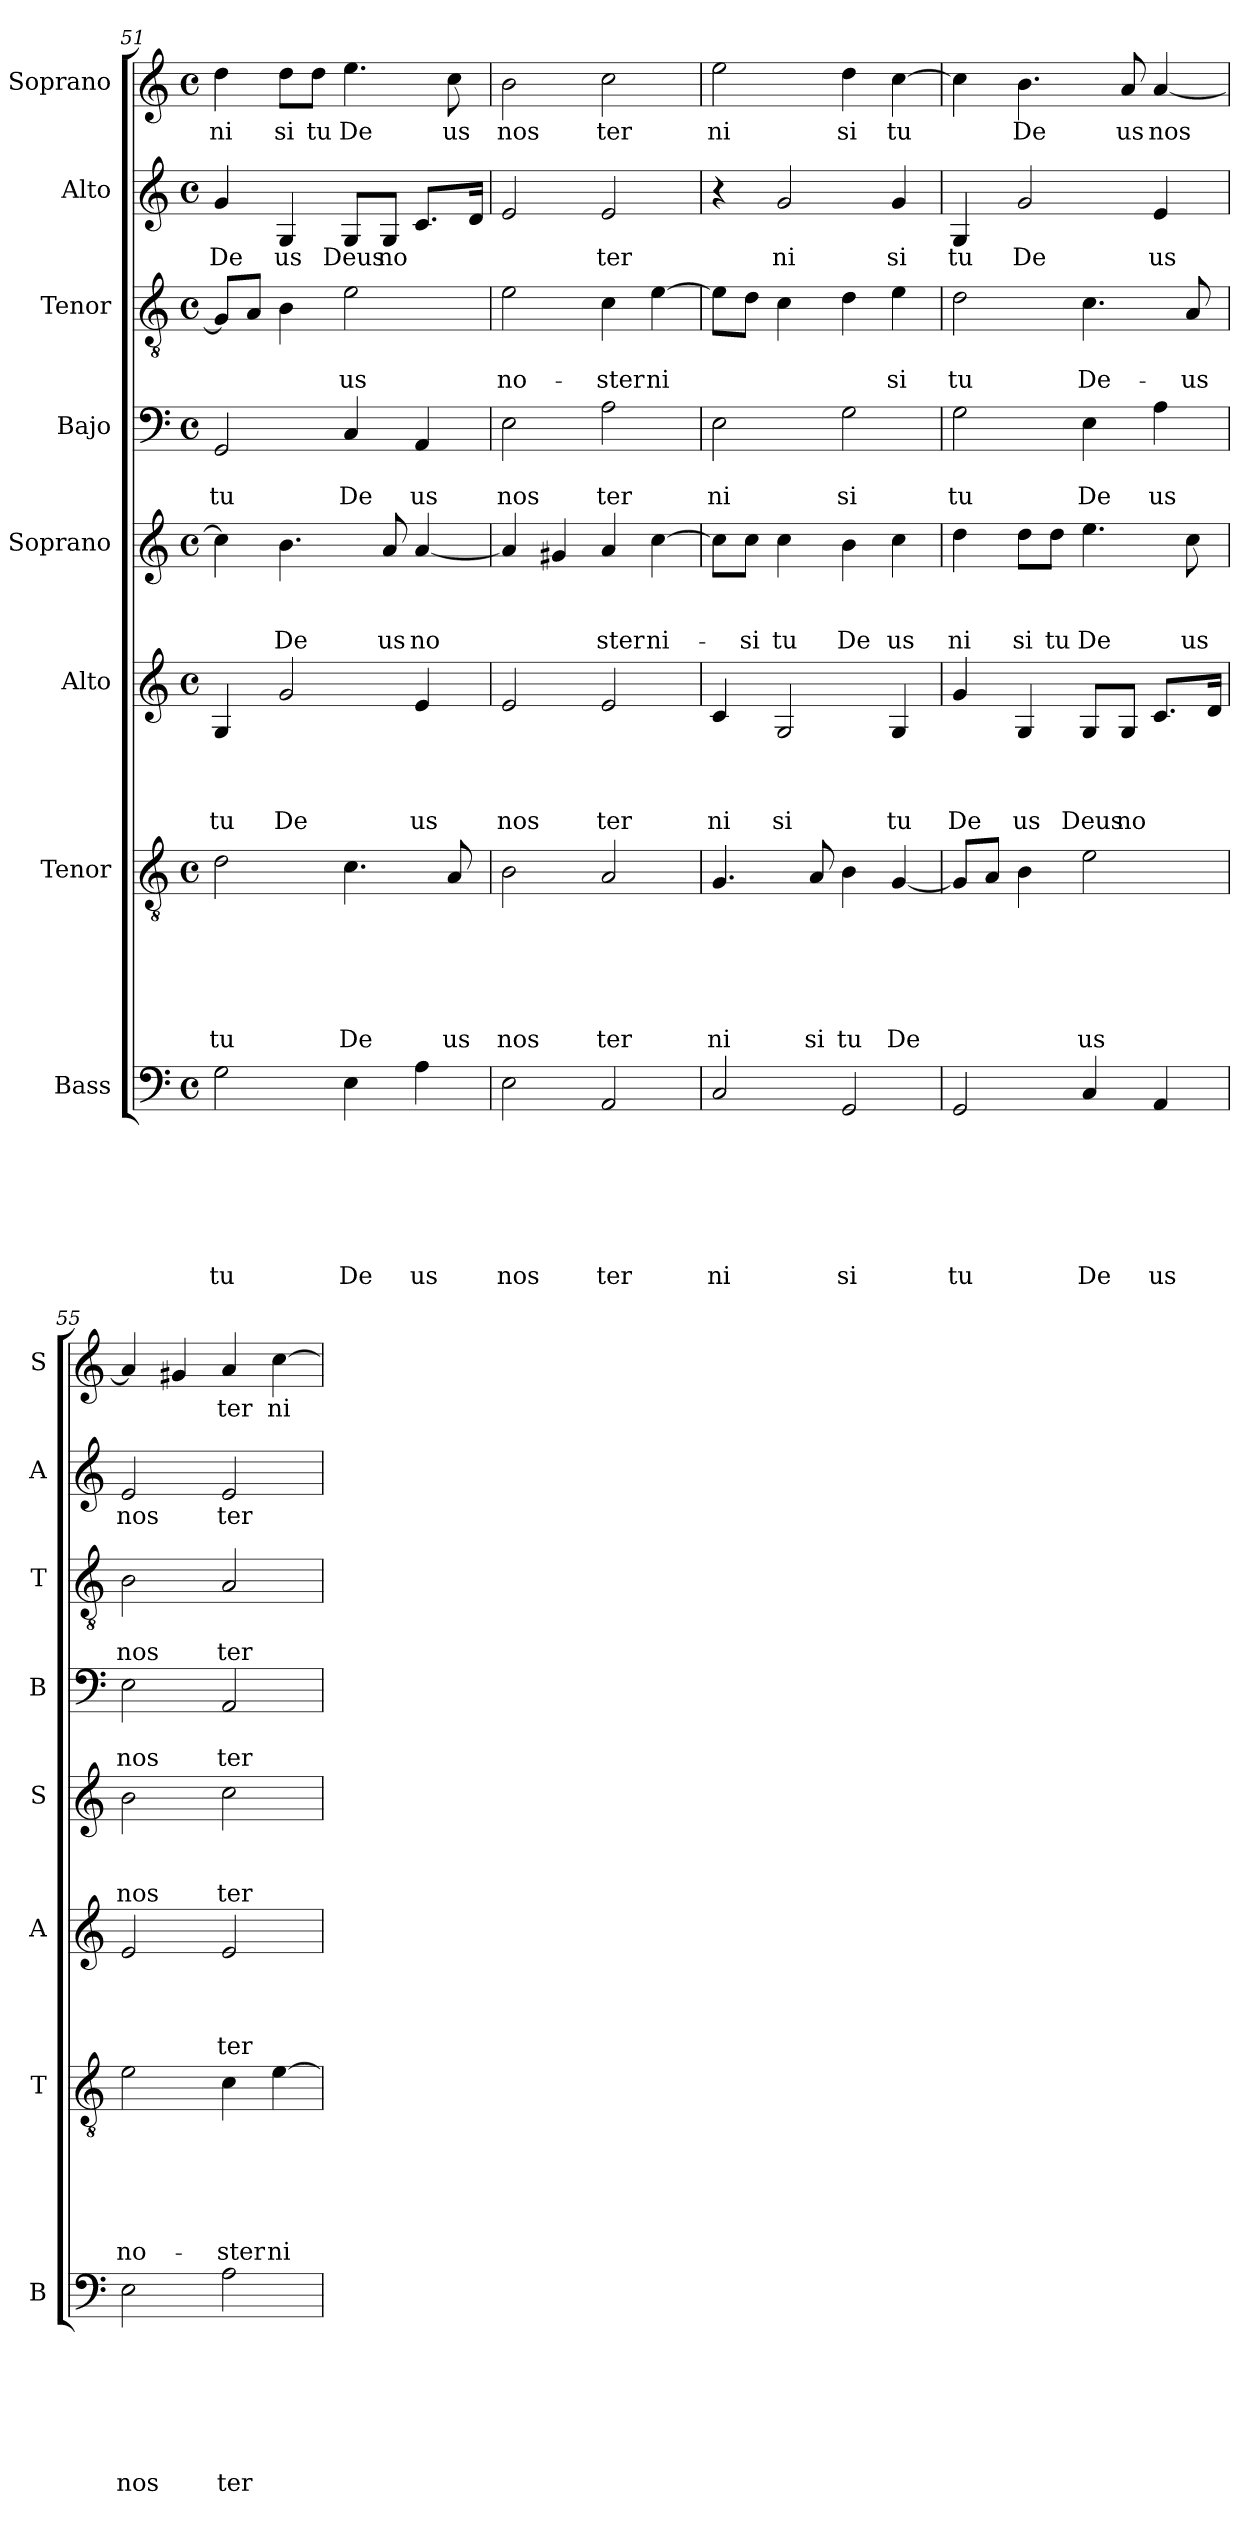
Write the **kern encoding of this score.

**kern	**text	**text	**text	**text	**text	**text	**text	**kern	**text	**text	**text	**text	**text	**text	**kern	**text	**text	**text	**text	**kern	**text	**text	**text	**kern	**text	**text	**kern	**text	**text	**kern	**text	**kern	**text
*part8	*part8	*part8	*part8	*part8	*part8	*part8	*part8	*part7	*part7	*part7	*part7	*part7	*part7	*part7	*part6	*part6	*part6	*part6	*part6	*part5	*part5	*part5	*part5	*part4	*part4	*part4	*part3	*part3	*part3	*part2	*part2	*part1	*part1
*staff8	*staff8	*staff8	*staff8	*staff8	*staff8	*staff8	*staff8	*staff7	*staff7	*staff7	*staff7	*staff7	*staff7	*staff7	*staff6	*staff6	*staff6	*staff6	*staff6	*staff5	*staff5	*staff5	*staff5	*staff4	*staff4	*staff4	*staff3	*staff3	*staff3	*staff2	*staff2	*staff1	*staff1
*I"Bass	*	*	*	*	*	*	*	*I"Tenor	*	*	*	*	*	*	*I"Alto	*	*	*	*	*I"Soprano	*	*	*	*I"Bajo	*	*	*I"Tenor	*	*	*I"Alto	*	*I"Soprano	*
*I'B	*	*	*	*	*	*	*	*I'T	*	*	*	*	*	*	*I'A	*	*	*	*	*I'S	*	*	*	*I'B	*	*	*I'T	*	*	*I'A	*	*I'S	*
*clefF4	*	*	*	*	*	*	*	*clefGv2	*	*	*	*	*	*	*clefG2	*	*	*	*	*clefG2	*	*	*	*clefF4	*	*	*clefGv2	*	*	*clefG2	*	*clefG2	*
*k[]	*	*	*	*	*	*	*	*k[]	*	*	*	*	*	*	*k[]	*	*	*	*	*k[]	*	*	*	*k[]	*	*	*k[]	*	*	*k[]	*	*k[]	*
*C:	*	*	*	*	*	*	*	*C:	*	*	*	*	*	*	*C:	*	*	*	*	*C:	*	*	*	*C:	*	*	*C:	*	*	*C:	*	*C:	*
*M4/4	*	*	*	*	*	*	*	*M4/4	*	*	*	*	*	*	*M4/4	*	*	*	*	*M4/4	*	*	*	*M4/4	*	*	*M4/4	*	*	*M4/4	*	*M4/4	*
*met(c)	*	*	*	*	*	*	*	*met(c)	*	*	*	*	*	*	*met(c)	*	*	*	*	*met(c)	*	*	*	*met(c)	*	*	*met(c)	*	*	*met(c)	*	*met(c)	*
=51	=51	=51	=51	=51	=51	=51	=51	=51	=51	=51	=51	=51	=51	=51	=51	=51	=51	=51	=51	=51	=51	=51	=51	=51	=51	=51	=51	=51	=51	=51	=51	=51	=51
2G\	.	.	.	.	.	.	tu	2d\	.	.	.	.	.	tu	4G/	.	.	.	tu	4cc\]	.	.	.	2GG/	.	tu	8G/L]	.	.	4g/	De	4dd\	ni
.	.	.	.	.	.	.	.	.	.	.	.	.	.	.	.	.	.	.	.	.	.	.	.	.	.	.	8A/J	.	.	.	.	.	.
.	.	.	.	.	.	.	.	.	.	.	.	.	.	.	2g/	.	.	.	De	4.b\	.	.	De	.	.	.	4B\	.	.	4G/	us	8dd\L	si
.	.	.	.	.	.	.	.	.	.	.	.	.	.	.	.	.	.	.	.	.	.	.	.	.	.	.	.	.	.	.	.	8dd\J	tu
4E\	.	.	.	.	.	.	De	4.c\	.	.	.	.	.	De	.	.	.	.	.	.	.	.	.	4C/	.	De	2e\	.	us	8G/L	Deus	4.ee\	De
.	.	.	.	.	.	.	.	.	.	.	.	.	.	.	.	.	.	.	.	8a/	.	.	us	.	.	.	.	.	.	8G/J	no	.	.
4A\	.	.	.	.	.	.	us	.	.	.	.	.	.	.	4e/	.	.	.	us	[4a/	.	.	no	4AA/	.	us	.	.	.	8.c/L	.	.	.
.	.	.	.	.	.	.	.	8A/	.	.	.	.	.	us	.	.	.	.	.	.	.	.	.	.	.	.	.	.	.	.	.	8cc\	us
.	.	.	.	.	.	.	.	.	.	.	.	.	.	.	.	.	.	.	.	.	.	.	.	.	.	.	.	.	.	16d/Jk	.	.	.
=52	=52	=52	=52	=52	=52	=52	=52	=52	=52	=52	=52	=52	=52	=52	=52	=52	=52	=52	=52	=52	=52	=52	=52	=52	=52	=52	=52	=52	=52	=52	=52	=52	=52
2E\	.	.	.	.	.	.	nos	2B\	.	.	.	.	.	nos	2e/	.	.	.	nos	4a/]	.	.	.	2E\	.	nos	2e\	.	no-	2e/	.	2b\	nos
.	.	.	.	.	.	.	.	.	.	.	.	.	.	.	.	.	.	.	.	4g#X/	.	.	.	.	.	.	.	.	.	.	.	.	.
2AA/	.	.	.	.	.	.	ter	2A/	.	.	.	.	.	ter	2e/	.	.	.	ter	4a/	.	.	ster	2A\	.	ter	4c\	.	-ster	2e/	ter	2cc\	ter
.	.	.	.	.	.	.	.	.	.	.	.	.	.	.	.	.	.	.	.	[4cc\	.	.	ni-	.	.	.	[4e\	.	ni	.	.	.	.
!!LO:PB:g=z
=53	=53	=53	=53	=53	=53	=53	=53	=53	=53	=53	=53	=53	=53	=53	=53	=53	=53	=53	=53	=53	=53	=53	=53	=53	=53	=53	=53	=53	=53	=53	=53	=53	=53
2C/	.	.	.	.	.	.	ni	4.G/	.	.	.	.	.	ni	4c/	.	.	.	ni	8cc\L]	.	.	.	2E\	.	ni	8e\L]	.	.	4r	.	2ee\	ni
.	.	.	.	.	.	.	.	.	.	.	.	.	.	.	.	.	.	.	.	8cc\J	.	.	-si	.	.	.	8d\J	.	.	.	.	.	.
.	.	.	.	.	.	.	.	.	.	.	.	.	.	.	2G/	.	.	.	si	4cc\	.	.	tu	.	.	.	4c\	.	.	2g/	ni	.	.
.	.	.	.	.	.	.	.	8A/	.	.	.	.	.	si	.	.	.	.	.	.	.	.	.	.	.	.	.	.	.	.	.	.	.
2GG/	.	.	.	.	.	.	si	4B\	.	.	.	.	.	tu	.	.	.	.	.	4b\	.	.	De	2G\	.	si	4d\	.	.	.	.	4dd\	si
.	.	.	.	.	.	.	.	[4G/	.	.	.	.	.	De	4G/	.	.	.	tu	4cc\	.	.	us	.	.	.	4e\	.	si	4g/	si	[4cc\	tu
=54	=54	=54	=54	=54	=54	=54	=54	=54	=54	=54	=54	=54	=54	=54	=54	=54	=54	=54	=54	=54	=54	=54	=54	=54	=54	=54	=54	=54	=54	=54	=54	=54	=54
2GG/	.	.	.	.	.	.	tu	8G/L]	.	.	.	.	.	.	4g/	.	.	.	De	4dd\	.	.	ni	2G\	.	tu	2d\	.	tu	4G/	tu	4cc\]	.
.	.	.	.	.	.	.	.	8A/J	.	.	.	.	.	.	.	.	.	.	.	.	.	.	.	.	.	.	.	.	.	.	.	.	.
.	.	.	.	.	.	.	.	4B\	.	.	.	.	.	.	4G/	.	.	.	us	8dd\L	.	.	si	.	.	.	.	.	.	2g/	De	4.b\	De
.	.	.	.	.	.	.	.	.	.	.	.	.	.	.	.	.	.	.	.	8dd\J	.	.	tu	.	.	.	.	.	.	.	.	.	.
4C/	.	.	.	.	.	.	De	2e\	.	.	.	.	.	us	8G/L	.	.	.	Deus	4.ee\	.	.	De	4E\	.	De	4.c\	.	De-	.	.	.	.
.	.	.	.	.	.	.	.	.	.	.	.	.	.	.	8G/J	.	.	.	no	.	.	.	.	.	.	.	.	.	.	.	.	8a/	us
4AA/	.	.	.	.	.	.	us	.	.	.	.	.	.	.	8.c/L	.	.	.	.	.	.	.	.	4A\	.	us	.	.	.	4e/	us	[4a/	nos
.	.	.	.	.	.	.	.	.	.	.	.	.	.	.	.	.	.	.	.	8cc\	.	.	us	.	.	.	8A/	.	-us	.	.	.	.
.	.	.	.	.	.	.	.	.	.	.	.	.	.	.	16d/Jk	.	.	.	.	.	.	.	.	.	.	.	.	.	.	.	.	.	.
=55	=55	=55	=55	=55	=55	=55	=55	=55	=55	=55	=55	=55	=55	=55	=55	=55	=55	=55	=55	=55	=55	=55	=55	=55	=55	=55	=55	=55	=55	=55	=55	=55	=55
2E\	.	.	.	.	.	.	nos	2e\	.	.	.	.	.	no-	2e/	.	.	.	.	2b\	.	.	nos	2E\	.	nos	2B\	.	nos	2e/	nos	4a/]	.
.	.	.	.	.	.	.	.	.	.	.	.	.	.	.	.	.	.	.	.	.	.	.	.	.	.	.	.	.	.	.	.	4g#X/	.
2A\	.	.	.	.	.	.	ter	4c\	.	.	.	.	.	-ster	2e/	.	.	.	ter	2cc\	.	.	ter	2AA/	.	ter	2A/	.	ter	2e/	ter	4a/	ter
.	.	.	.	.	.	.	.	[4e\	.	.	.	.	.	ni	.	.	.	.	.	.	.	.	.	.	.	.	.	.	.	.	.	[4cc\	ni
=	=	=	=	=	=	=	=	=	=	=	=	=	=	=	=	=	=	=	=	=	=	=	=	=	=	=	=	=	=	=	=	=	=
*-	*-	*-	*-	*-	*-	*-	*-	*-	*-	*-	*-	*-	*-	*-	*-	*-	*-	*-	*-	*-	*-	*-	*-	*-	*-	*-	*-	*-	*-	*-	*-	*-	*-
